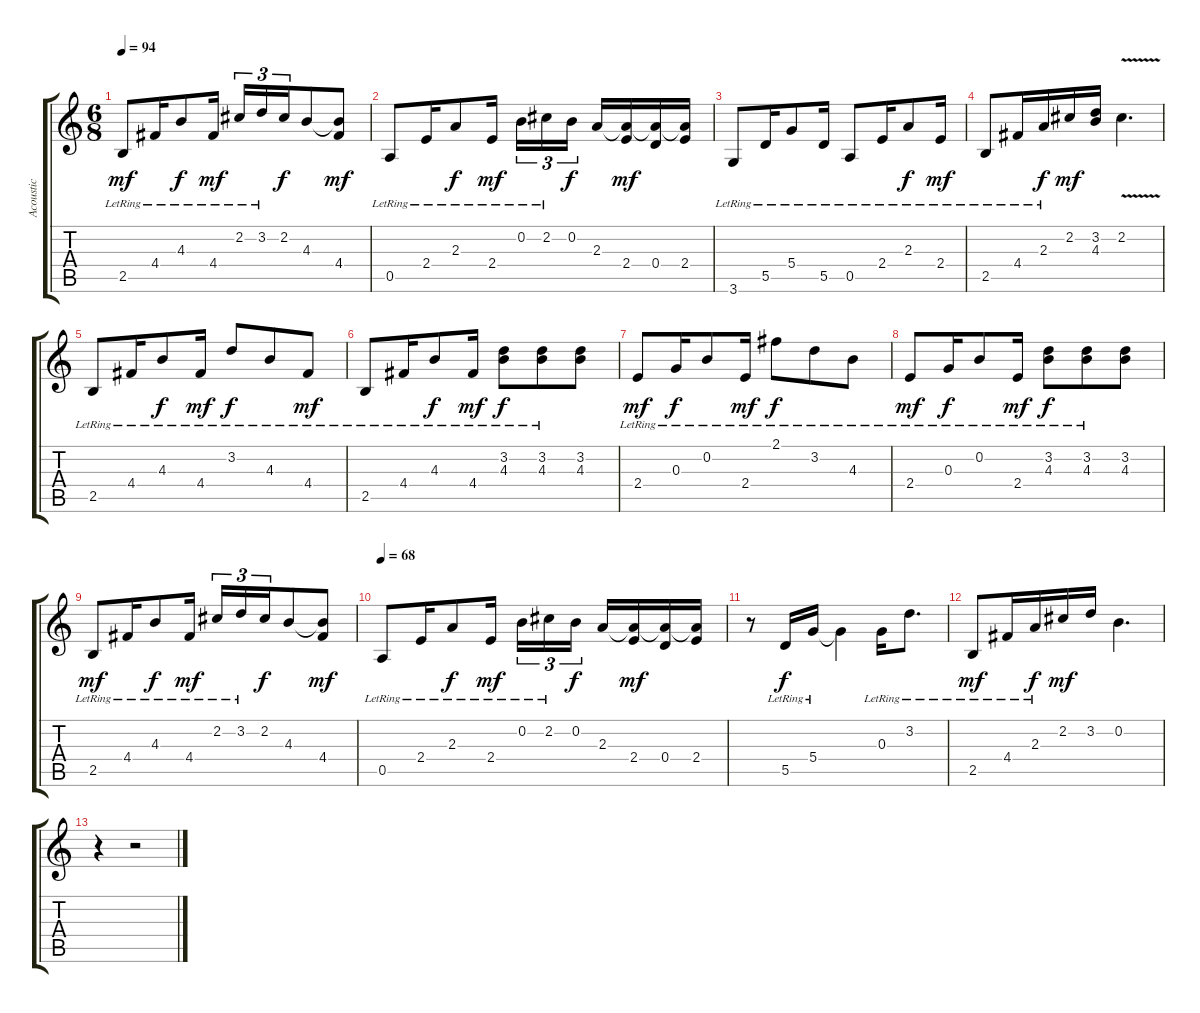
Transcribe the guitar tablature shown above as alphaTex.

\track ("Acoustic" "Acoustic") {instrument acousticguitarnylon}
\staff {score tabs}
\tuning (E4 B3 G3 D3 A2 E2) {hide}
\ts (6 8)
\tempo 94
\clef g2
\ks c
2.5{lr}.8{dy mf beam merge} 4.4{lr}.16 4.3{lr}.8{dy f} 4.4{lr}.16{dy mf} 2.2{lr}.16{tu (3 2)} 3.2{lr}.16{tu (3 2)} 2.2.16{tu (3 2) dy f beam merge} 4.3.8 (4.3{t} 4.4).8{dy mf} |
0.5{lr}.8{beam merge} 2.4{lr}.16 2.3{lr}.8{dy f} 2.4{lr}.16{dy mf} 0.2{lr}.16{tu (3 2)} 2.2{lr}.16{tu (3 2)} 0.2.16{tu (3 2) dy f beam splitsecondary} 2.3.16 (2.3{t} 2.4).16{dy mf} (2.3{t} 0.4).16{beam merge} (2.3{t} 2.4).16 |
3.6{lr}.8{beam merge} 5.5{lr}.16 5.4{lr}.8 5.5{lr}.16 0.5{lr}.8{beam merge} 2.4{lr}.16 2.3{lr}.8{dy f} 2.4{lr}.16{dy mf} |
2.5{lr}.8{beam merge} 4.4{lr}.16 2.3{lr}.16{dy f beam merge} 2.2.16{dy mf beam merge} (3.2 4.3).16 2.2{v}.4{d} |
2.5{lr}.8{beam merge} 4.4{lr}.16 4.3{lr}.8{dy f} 4.4{lr}.16{dy mf} 3.2{lr}.8{dy f beam merge} 4.3{lr}.8 4.4{lr}.8{dy mf} |
2.5{lr}.8{beam merge} 4.4{lr}.16 4.3{lr}.8{dy f} 4.4{lr}.16{dy mf} (3.2{lr} 4.3).8{dy f beam merge} (3.2 4.3{lr}).8 (3.2 4.3).8 |
2.4{lr}.8{dy mf beam merge} 0.3{lr}.16{dy f} 0.2{lr}.8 2.4{lr}.16{dy mf} 2.1{lr}.8{dy f beam merge} 3.2{lr}.8 4.3{lr}.8 |
2.4{lr}.8{dy mf beam merge} 0.3{lr}.16{dy f} 0.2{lr}.8 2.4{lr}.16{dy mf} (3.2{lr} 4.3).8{dy f beam merge} (3.2 4.3{lr}).8 (3.2 4.3).8 |
2.5{lr}.8{dy mf beam merge} 4.4{lr}.16 4.3{lr}.8{dy f} 4.4{lr}.16{dy mf} 2.2{lr}.16{tu (3 2)} 3.2{lr}.16{tu (3 2)} 2.2.16{tu (3 2) dy f beam merge} 4.3.8 (4.3{t} 4.4).8{dy mf} |
\tempo 68
0.5{lr}.8{beam merge} 2.4{lr}.16 2.3{lr}.8{dy f} 2.4{lr}.16{dy mf} 0.2{lr}.16{tu (3 2)} 2.2{lr}.16{tu (3 2)} 0.2.16{tu (3 2) dy f beam splitsecondary} 2.3.16 (2.3{t} 2.4).16{dy mf} (2.3{t} 0.4).16{beam merge} (2.3{t} 2.4).16 |
r.8{beam merge} 5.5{lr}.16{dy f} 5.4{lr}.16 5.4{t}.4{beam merge} 0.3{lr}.16 3.2{lr}.8{d} |
2.5{lr}.8{dy mf beam merge} 4.4{lr}.16 2.3{lr}.16{dy f beam merge} 2.2.16{dy mf beam merge} 3.2.16 0.2.4{d} |
r.4 r.2
